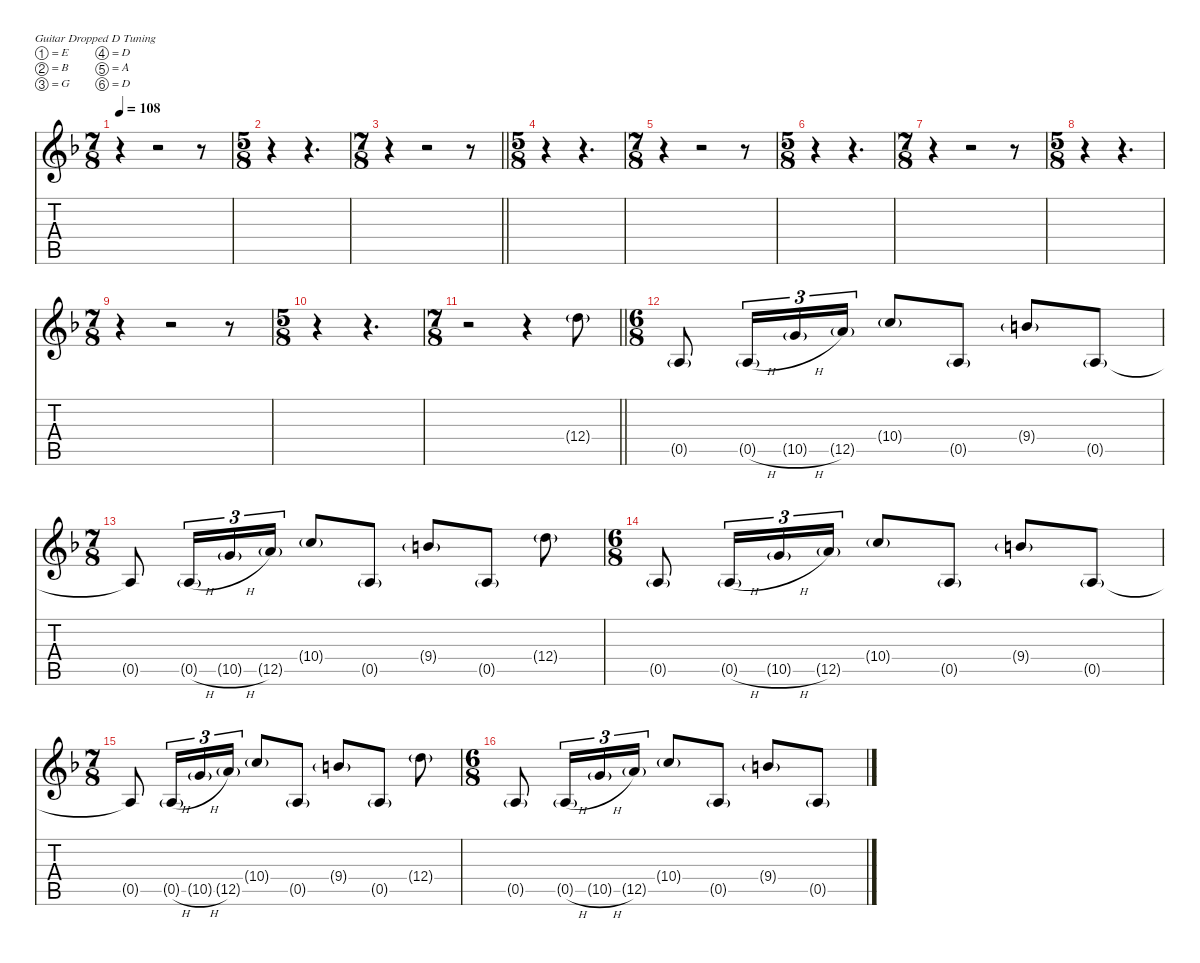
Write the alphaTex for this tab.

\defaultSystemsLayout 4
\hideDynamics
\bracketExtendMode nobrackets
\singleTrackTrackNamePolicy hidden
\multiTrackTrackNamePolicy hidden
\firstSystemTrackNameMode fullname
\firstSystemTrackNameOrientation horizontal
\otherSystemsTrackNameOrientation horizontal
\track ("AJ Delay" "od.guit.") {mute instrument overdrivenguitar}
\staff {score tabs}
\tuning (E4 B3 G3 D3 A2 D2)
\ts (7 8)
\beaming (8 2 2 2 2)
\tempo 108
\clef g2
\ks dminor
r.4{dy p beam Down} r.2{beam Down} r.8{beam Down} |
\ts (5 8)
\beaming (8 2 2 2 2)
r.4{beam Down} r.4{d beam Down} |
\ts (7 8)
\beaming (8 2 2 2 2)
\barLineRight lightlight
r.4{beam Down} r.2{beam Down} r.8{beam Down} |
\ts (5 8)
\beaming (8 2 2 2 2)
r.4{beam Down} r.4{d beam Down} |
\ts (7 8)
\beaming (8 2 2 2 2)
r.4{beam Down} r.2{beam Down} r.8{beam Down} |
\ts (5 8)
\beaming (8 2 2 2 2)
r.4{beam Down} r.4{d beam Down} |
\ts (7 8)
\beaming (8 2 2 2 2)
r.4{beam Down} r.2{beam Down} r.8{beam Down} |
\ts (5 8)
\beaming (8 2 2 2 2)
r.4{beam Down} r.4{d beam Down} |
\ts (7 8)
\beaming (8 2 2 2 2)
r.4{beam Down} r.2{beam Down} r.8{beam Down} |
\ts (5 8)
\beaming (8 2 2 2 2)
r.4{beam Down} r.4{d beam Down} |
\ts (7 8)
\beaming (8 2 2 2 2)
\barLineRight lightlight
r.2{beam Down} r.4{beam Down} 12.4{g acc forcenatural}.8{beam Down} |
\ts (6 8)
\beaming (8 2 2 2 2)
0.5{g acc forcenatural}.8{beam Up} 0.5{h g acc forcenatural}.16{tu (3 2) beam Up} 10.5{h g acc forcenatural}.16{tu (3 2) beam Up} 12.5{g acc forcenatural}.16{tu (3 2) beam Up} 10.4{g acc forcenatural}.8{beam Up} 0.5{g acc forcenatural}.8{beam Up} 9.4{g acc forcenatural}.8{beam Up} 0.5{g acc forcenatural}.8{beam Up} |
\ts (7 8)
\beaming (8 2 2 2 2)
0.5{t acc forcenatural}.8{dy pp beam Up} 0.5{h g acc forcenatural}.16{tu (3 2) dy p beam Up} 10.5{h g acc forcenatural}.16{tu (3 2) beam Up} 12.5{g acc forcenatural}.16{tu (3 2) beam Up} 10.4{g acc forcenatural}.8{beam Up} 0.5{g acc forcenatural}.8{beam Up} 9.4{g acc forcenatural}.8{beam Up} 0.5{g acc forcenatural}.8{beam Up} 12.4{g acc forcenatural}.8{beam Down} |
\ts (6 8)
\beaming (8 2 2 2 2)
0.5{g acc forcenatural}.8{beam Up} 0.5{h g acc forcenatural}.16{tu (3 2) beam Up} 10.5{h g acc forcenatural}.16{tu (3 2) beam Up} 12.5{g acc forcenatural}.16{tu (3 2) beam Up} 10.4{g acc forcenatural}.8{beam Up} 0.5{g acc forcenatural}.8{beam Up} 9.4{g acc forcenatural}.8{beam Up} 0.5{g acc forcenatural}.8{beam Up} |
\ts (7 8)
\beaming (8 2 2 2 2)
0.5{t acc forcenatural}.8{dy pp beam Up} 0.5{h g acc forcenatural}.16{tu (3 2) dy p beam Up} 10.5{h g acc forcenatural}.16{tu (3 2) beam Up} 12.5{g acc forcenatural}.16{tu (3 2) beam Up} 10.4{g acc forcenatural}.8{beam Up} 0.5{g acc forcenatural}.8{beam Up} 9.4{g acc forcenatural}.8{beam Up} 0.5{g acc forcenatural}.8{beam Up} 12.4{g acc forcenatural}.8{beam Down} |
\ts (6 8)
\beaming (8 2 2 2 2)
0.5{g acc forcenatural}.8{beam Up} 0.5{h g acc forcenatural}.16{tu (3 2) beam Up} 10.5{h g acc forcenatural}.16{tu (3 2) beam Up} 12.5{g acc forcenatural}.16{tu (3 2) beam Up} 10.4{g acc forcenatural}.8{beam Up} 0.5{g acc forcenatural}.8{beam Up} 9.4{g acc forcenatural}.8{beam Up} 0.5{g acc forcenatural}.8{beam Up}
